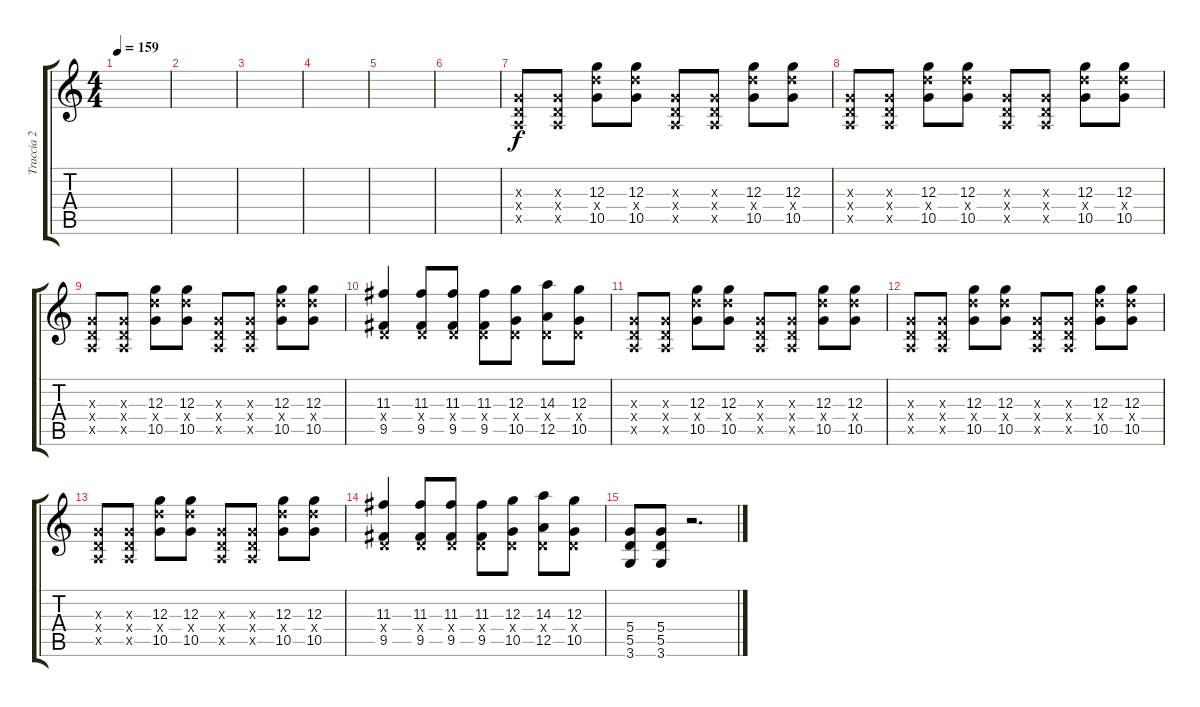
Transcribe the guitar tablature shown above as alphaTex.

\track ("Traccia 2" "Traccia 2") {instrument distortionguitar}
\staff {score tabs}
\tuning (E4 B3 G3 D3 A2 E2) {hide}
\ts (4 4)
\tempo 159
\clef g2
\ks c
|
|
|
|
|
|
(0.3{x} 0.4{x} 0.5{x}).8 (0.3{x} 0.4{x} 0.5{x}).8 (12.3 12.4{x} 10.5).8 (12.3 12.4{x} 10.5).8 (0.3{x} 0.4{x} 0.5{x}).8 (0.3{x} 0.4{x} 0.5{x}).8 (12.3 12.4{x} 10.5).8 (12.3 12.4{x} 10.5).8 |
(0.3{x} 0.4{x} 0.5{x}).8 (0.3{x} 0.4{x} 0.5{x}).8 (12.3 12.4{x} 10.5).8 (12.3 12.4{x} 10.5).8 (0.3{x} 0.4{x} 0.5{x}).8 (0.3{x} 0.4{x} 0.5{x}).8 (12.3 12.4{x} 10.5).8 (12.3 12.4{x} 10.5).8 |
(0.3{x} 0.4{x} 0.5{x}).8 (0.3{x} 0.4{x} 0.5{x}).8 (12.3 12.4{x} 10.5).8 (12.3 12.4{x} 10.5).8 (0.3{x} 0.4{x} 0.5{x}).8 (0.3{x} 0.4{x} 0.5{x}).8 (12.3 12.4{x} 10.5).8 (12.3 12.4{x} 10.5).8 |
(11.3 0.4{x} 9.5).4 (11.3 0.4{x} 9.5).8 (11.3 0.4{x} 9.5).8 (11.3 0.4{x} 9.5).8 (12.3 0.4{x} 10.5).8 (14.3 0.4{x} 12.5).8 (12.3 0.4{x} 10.5).8 |
(0.3{x} 0.4{x} 0.5{x}).8 (0.3{x} 0.4{x} 0.5{x}).8 (12.3 12.4{x} 10.5).8 (12.3 12.4{x} 10.5).8 (0.3{x} 0.4{x} 0.5{x}).8 (0.3{x} 0.4{x} 0.5{x}).8 (12.3 12.4{x} 10.5).8 (12.3 12.4{x} 10.5).8 |
(0.3{x} 0.4{x} 0.5{x}).8 (0.3{x} 0.4{x} 0.5{x}).8 (12.3 12.4{x} 10.5).8 (12.3 12.4{x} 10.5).8 (0.3{x} 0.4{x} 0.5{x}).8 (0.3{x} 0.4{x} 0.5{x}).8 (12.3 12.4{x} 10.5).8 (12.3 12.4{x} 10.5).8 |
(0.3{x} 0.4{x} 0.5{x}).8 (0.3{x} 0.4{x} 0.5{x}).8 (12.3 12.4{x} 10.5).8 (12.3 12.4{x} 10.5).8 (0.3{x} 0.4{x} 0.5{x}).8 (0.3{x} 0.4{x} 0.5{x}).8 (12.3 12.4{x} 10.5).8 (12.3 12.4{x} 10.5).8 |
(11.3 0.4{x} 9.5).4 (11.3 0.4{x} 9.5).8 (11.3 0.4{x} 9.5).8 (11.3 0.4{x} 9.5).8 (12.3 0.4{x} 10.5).8 (14.3 0.4{x} 12.5).8 (12.3 0.4{x} 10.5).8 |
(5.4 5.5 3.6).8 (5.4 5.5 3.6).8 r.2{d}
